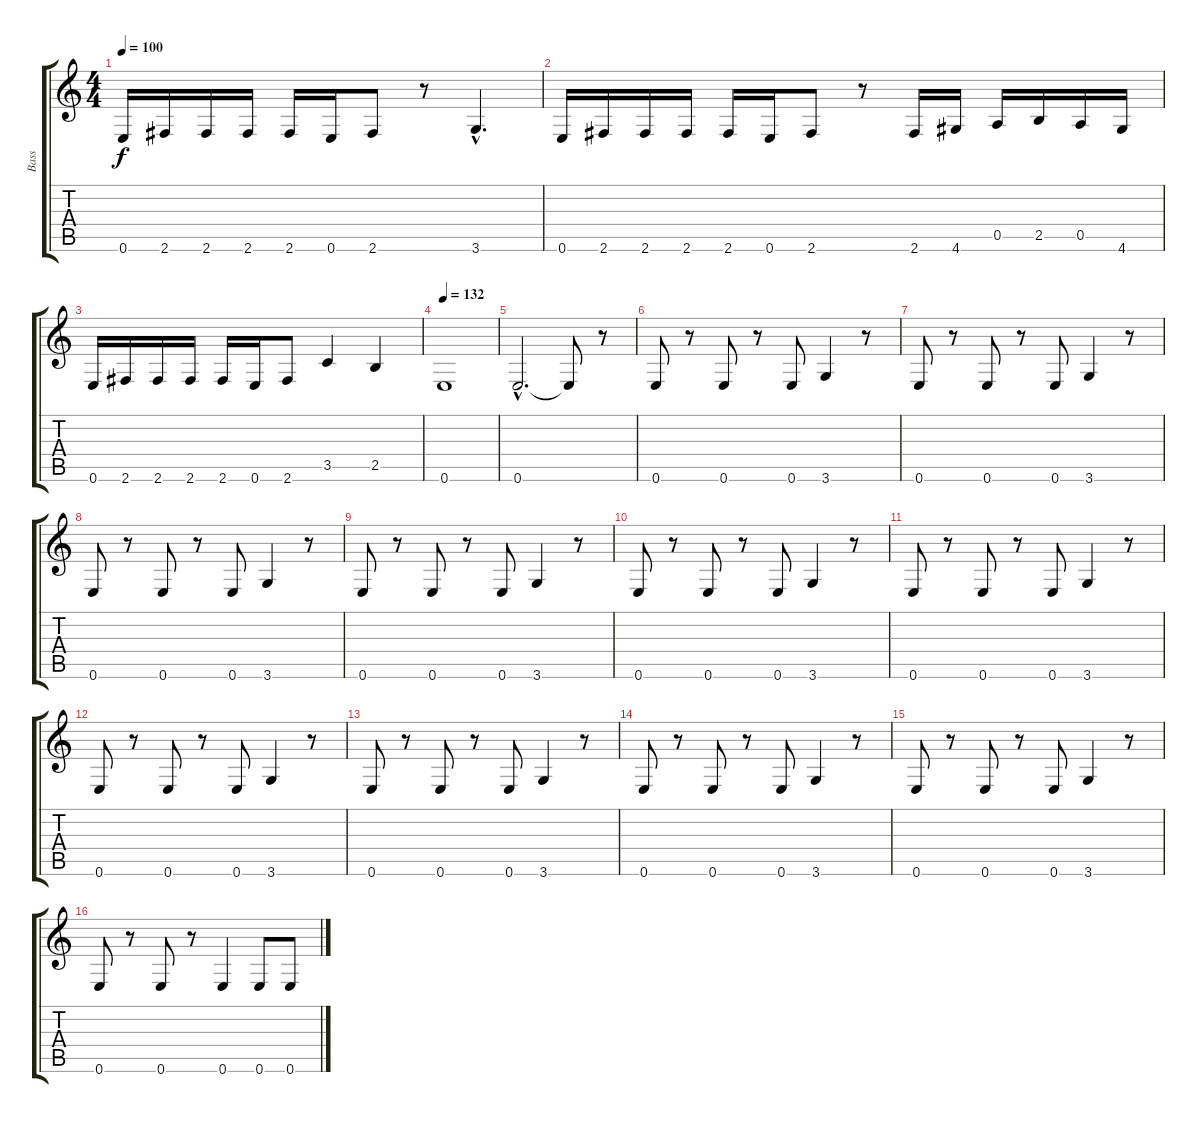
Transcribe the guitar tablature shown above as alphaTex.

\track ("Bass" "Bass") {instrument electricbassfinger}
\staff {score tabs}
\tuning (E4 B3 G3 D3 A2 E2) {hide}
\ts (4 4)
\tempo 100
\clef g2
\ks c
0.6.16{dy f} 2.6.16 2.6.16 2.6.16 2.6.16 0.6.16 2.6.8 r.8 3.6{hac}.4{d} |
0.6.16 2.6.16 2.6.16 2.6.16 2.6.16 0.6.16 2.6.8 r.8 2.6.16 4.6.16 0.5.16 2.5.16 0.5.16 4.6.16 |
0.6.16 2.6.16 2.6.16 2.6.16 2.6.16 0.6.16 2.6.8 3.5.4 2.5.4 |
\tempo 132
0.6.1 |
0.6{hac}.2{d} 0.6{t}.8 r.8 |
0.6.8 r.8 0.6.8 r.8 0.6.8 3.6.4 r.8 |
0.6.8 r.8 0.6.8 r.8 0.6.8 3.6.4 r.8 |
0.6.8 r.8 0.6.8 r.8 0.6.8 3.6.4 r.8 |
0.6.8 r.8 0.6.8 r.8 0.6.8 3.6.4 r.8 |
0.6.8 r.8 0.6.8 r.8 0.6.8 3.6.4 r.8 |
0.6.8 r.8 0.6.8 r.8 0.6.8 3.6.4 r.8 |
0.6.8 r.8 0.6.8 r.8 0.6.8 3.6.4 r.8 |
0.6.8 r.8 0.6.8 r.8 0.6.8 3.6.4 r.8 |
0.6.8 r.8 0.6.8 r.8 0.6.8 3.6.4 r.8 |
0.6.8 r.8 0.6.8 r.8 0.6.8 3.6.4 r.8 |
0.6.8 r.8 0.6.8 r.8 0.6.4 0.6.8 0.6.8
